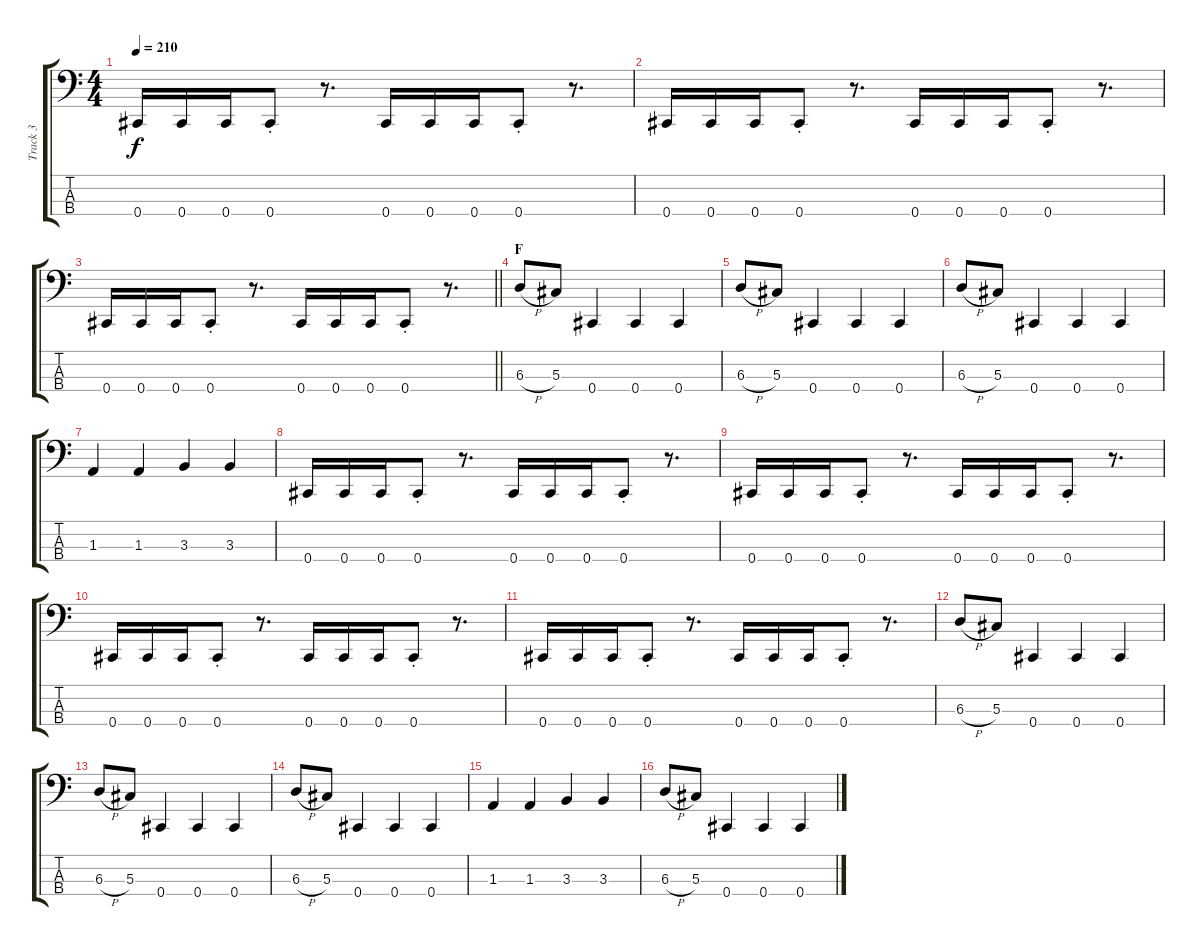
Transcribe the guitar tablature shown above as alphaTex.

\track ("Track 3" "Track 3") {instrument electricbasspick}
\staff {score tabs}
\tuning (Gb2 Db2 Ab1 Db1) {hide}
\ts (4 4)
\tempo 210
\clef f4
\ks c
0.4.16{dy f} 0.4.16 0.4.16 0.4{st}.8 r.8{d} 0.4.16 0.4.16 0.4.16 0.4{st}.8 r.8{d} |
0.4.16 0.4.16 0.4.16 0.4{st}.8 r.8{d} 0.4.16 0.4.16 0.4.16 0.4{st}.8 r.8{d} |
\barLineRight lightlight
0.4.16 0.4.16 0.4.16 0.4{st}.8 r.8{d} 0.4.16 0.4.16 0.4.16 0.4{st}.8 r.8{d} |
\section ("" "F")
6.3{h}.8 5.3.8 0.4.4 0.4.4 0.4.4 |
6.3{h}.8 5.3.8 0.4.4 0.4.4 0.4.4 |
6.3{h}.8 5.3.8 0.4.4 0.4.4 0.4.4 |
1.3.4 1.3.4 3.3.4 3.3.4 |
0.4.16 0.4.16 0.4.16 0.4{st}.8 r.8{d} 0.4.16 0.4.16 0.4.16 0.4{st}.8 r.8{d} |
0.4.16 0.4.16 0.4.16 0.4{st}.8 r.8{d} 0.4.16 0.4.16 0.4.16 0.4{st}.8 r.8{d} |
0.4.16 0.4.16 0.4.16 0.4{st}.8 r.8{d} 0.4.16 0.4.16 0.4.16 0.4{st}.8 r.8{d} |
0.4.16 0.4.16 0.4.16 0.4{st}.8 r.8{d} 0.4.16 0.4.16 0.4.16 0.4{st}.8 r.8{d} |
6.3{h}.8 5.3.8 0.4.4 0.4.4 0.4.4 |
6.3{h}.8 5.3.8 0.4.4 0.4.4 0.4.4 |
6.3{h}.8 5.3.8 0.4.4 0.4.4 0.4.4 |
1.3.4 1.3.4 3.3.4 3.3.4 |
6.3{h}.8 5.3.8 0.4.4 0.4.4 0.4.4
